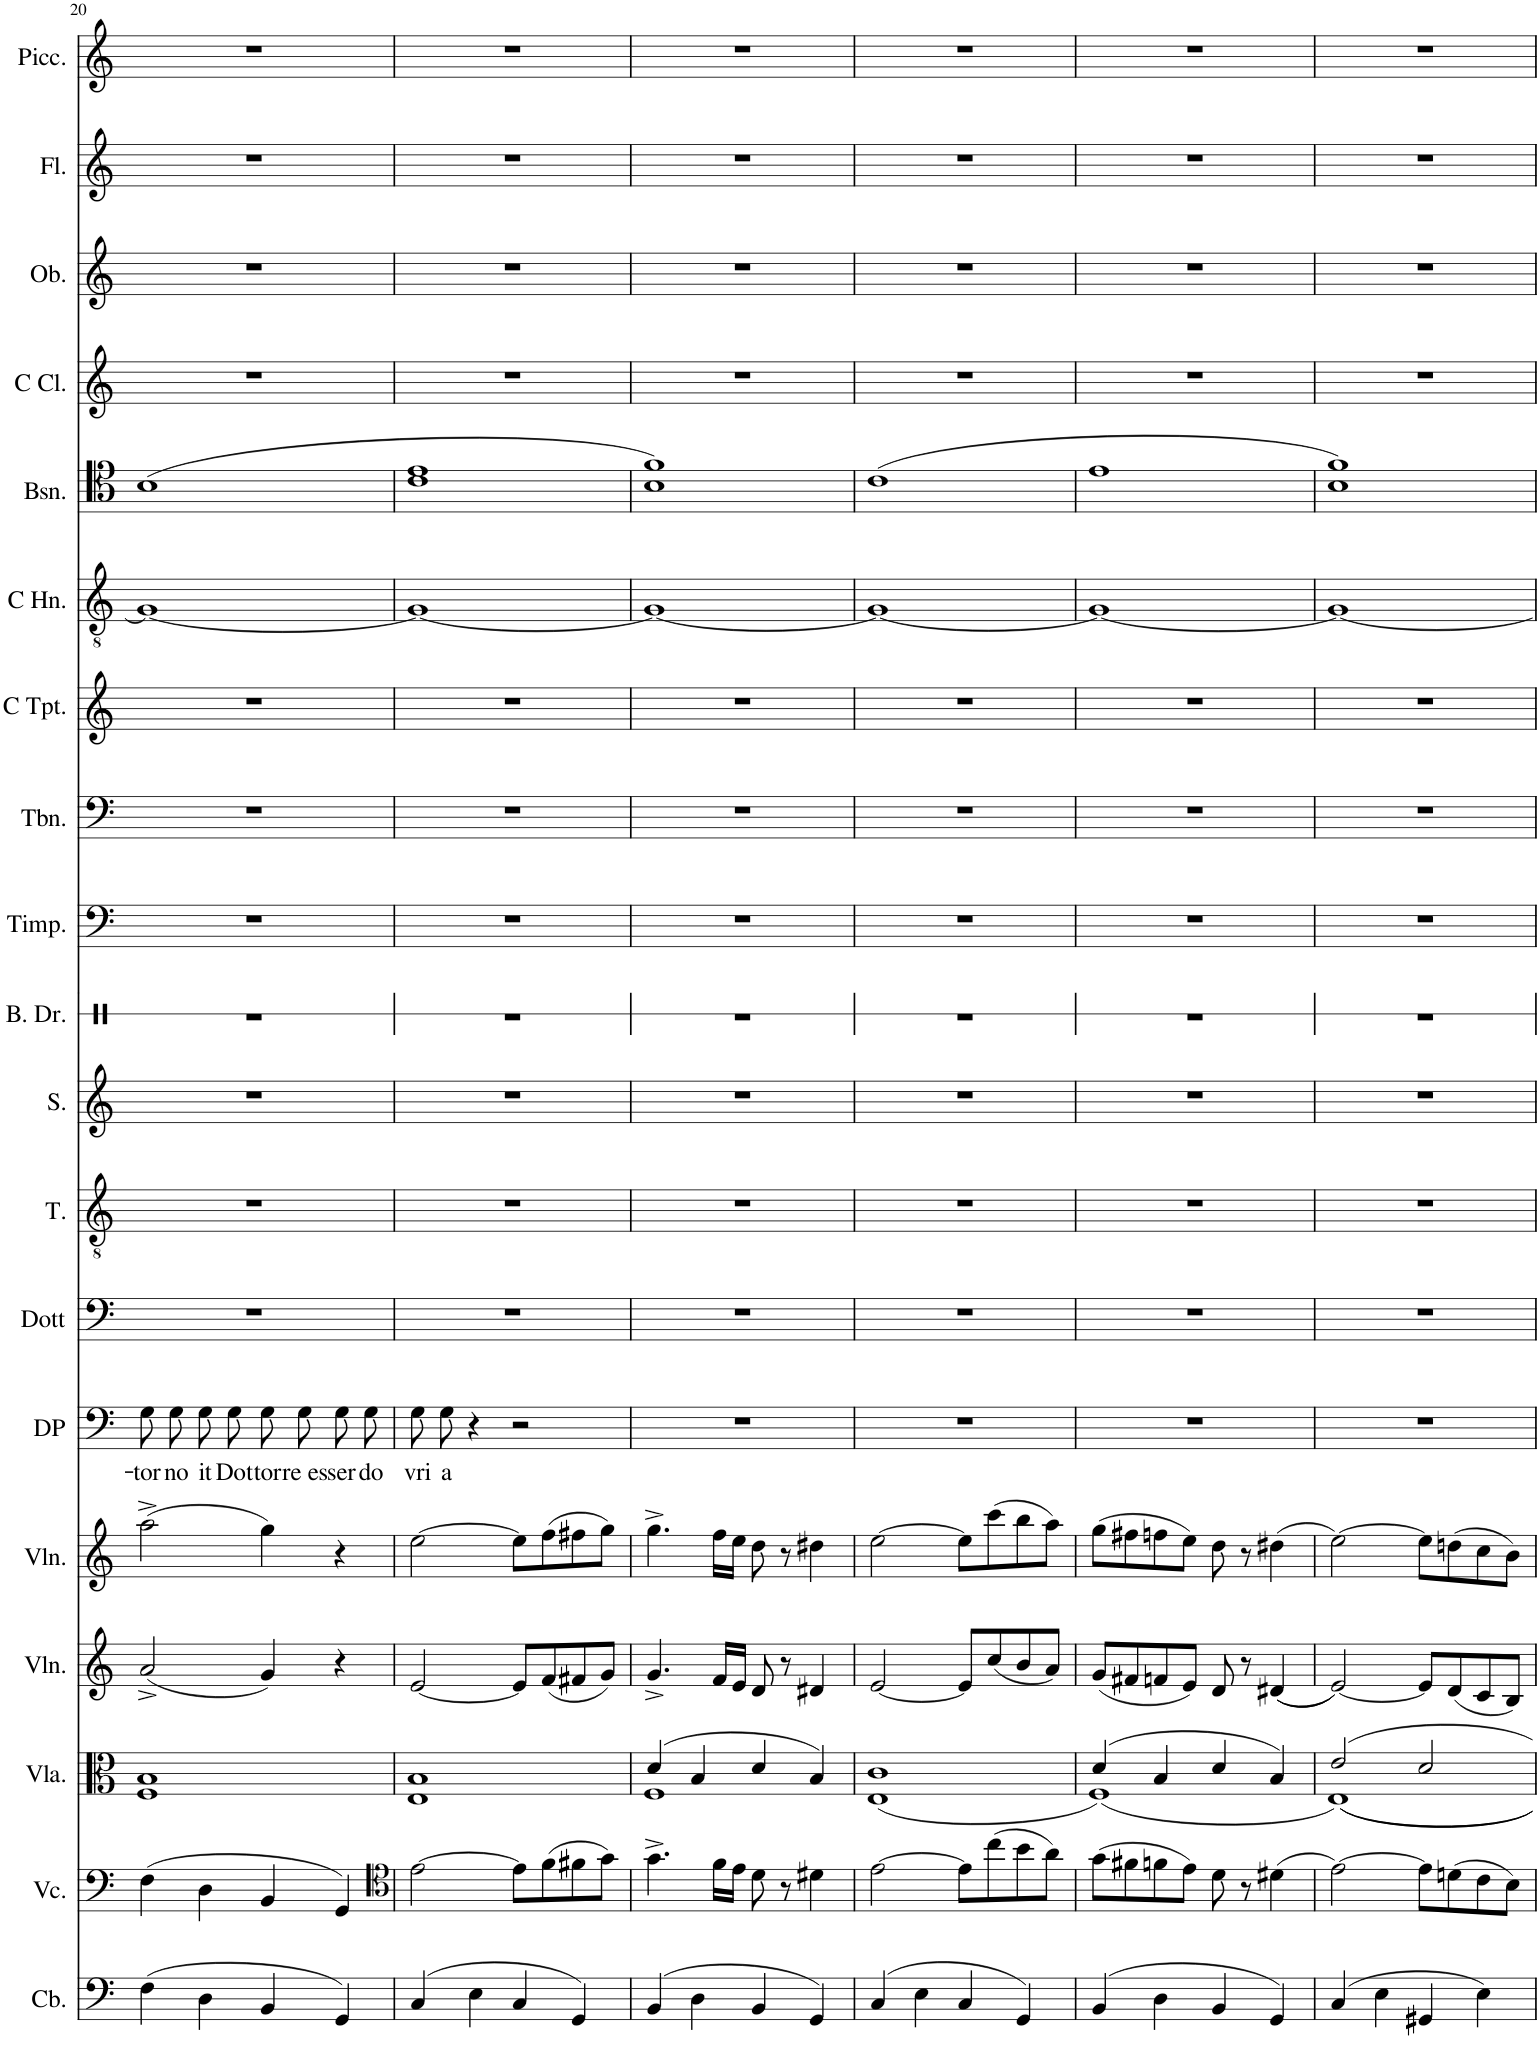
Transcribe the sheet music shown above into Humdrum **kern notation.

**kern	**kern	**kern	**kern	**kern	**kern	**text	**kern	**kern	**kern	**kern	**kern	**kern	**kern	**kern	**kern	**kern	**kern	**kern	**kern
*part19	*part18	*part17	*part16	*part15	*part14	*part14	*part13	*part12	*part11	*part10	*part9	*part8	*part7	*part6	*part5	*part4	*part3	*part2	*part1
*staff19	*staff18	*staff17	*staff16	*staff15	*staff14	*staff14	*staff13	*staff12	*staff11	*staff10	*staff9	*staff8	*staff7	*staff6	*staff5	*staff4	*staff3	*staff2	*staff1
*I"Contrabass	*I"Violoncello	*I"Viola	*I"Violin	*I"Violin	*I"Don Pasqule	*	*I"Dottore Malatesta	*I"Tenor	*I"Soprano	*I"Bass Drum	*I"Timpani	*I"Trombone	*I"C Trumpet	*I"Horn in C	*I"Bassoon	*I"C Clarinet	*I"Oboe	*I"Flute	*I"Piccolo
*I'Cb.	*I'Vc.	*I'Vla.	*I'Vln.	*I'Vln.	*I'DP	*	*I'Dott	*I'T.	*I'S.	*I'B. Dr.	*I'Timp.	*I'Tbn.	*I'C Tpt.	*	*I'Bsn.	*I'C Cl.	*I'Ob.	*I'Fl.	*I'Picc.
!!LO:PB:g=z
*clefF4	*clefF4	*clefC3	*clefG2	*clefG2	*clefF4	*	*clefF4	*clefGv2	*clefG2	*clefX	*clefF4	*clefF4	*clefG2	*clefGv2	*clefF4	*clefG2	*clefG2	*clefG2	*clefG2
*Trd7c12	*	*	*	*	*	*	*	*	*	*	*	*	*	*Trd7c12	*	*Trd1c2	*	*	*Trd-7c-12
*k[]	*k[]	*k[]	*k[]	*k[]	*k[]	*	*k[]	*k[]	*k[]	*k[]	*k[]	*k[]	*k[]	*k[]	*k[]	*k[]	*k[]	*k[]	*k[]
*M4/4	*M4/4	*M4/4	*M4/4	*M4/4	*M4/4	*	*M4/4	*M4/4	*M4/4	*M4/4	*M4/4	*M4/4	*M4/4	*M4/4	*M4/4	*M4/4	*M4/4	*M4/4	*M4/4
=20	=20	=20	=20	=20	=20	=20	=20	=20	=20	=20	=20	=20	=20	=20	=20	=20	=20	=20	=20
!	!	!	!	!	!	!LO:LY:b	!	!	!	!	!	!	!	!	!	!	!	!	!
(4F\	(4F\	1F 1B	(2a^/	(2aa^\	8G\L	-tor-	1r	1r	1r	1r	1r	1r	1r	1G_	(1B	1r	1r	1r	1r
!	!	!	!	!	!	!LO:LY:b	!	!	!	!	!	!	!	!	!	!	!	!	!
.	.	.	.	.	8G\J	-no	.	.	.	.	.	.	.	.	.	.	.	.	.
!	!	!	!	!	!	!LO:LY:b	!	!	!	!	!	!	!	!	!	!	!	!	!
4D\	4D\	.	.	.	8G\L	it	.	.	.	.	.	.	.	.	.	.	.	.	.
!	!	!	!	!	!	!LO:LY:b	!	!	!	!	!	!	!	!	!	!	!	!	!
.	.	.	.	.	8G\J	Dot-	.	.	.	.	.	.	.	.	.	.	.	.	.
!	!	!	!	!	!	!LO:LY:b	!	!	!	!	!	!	!	!	!	!	!	!	!
4BB/	4BB/	.	4g/)	4gg\)	8G\L	-tor-	.	.	.	.	.	.	.	.	.	.	.	.	.
!	!	!	!	!	!	!LO:LY:b	!	!	!	!	!	!	!	!	!	!	!	!	!
.	.	.	.	.	8G\J	-re es-	.	.	.	.	.	.	.	.	.	.	.	.	.
!	!	!	!	!	!	!LO:LY:b	!	!	!	!	!	!	!	!	!	!	!	!	!
4GG/)	4GG/)	.	4r	4r	8G\L	-ser	.	.	.	.	.	.	.	.	.	.	.	.	.
!	!	!	!	!	!	!LO:LY:b	!	!	!	!	!	!	!	!	!	!	!	!	!
.	.	.	.	.	8G\J	do	.	.	.	.	.	.	.	.	.	.	.	.	.
=21	=21	=21	=21	=21	=21	=21	=21	=21	=21	=21	=21	=21	=21	=21	=21	=21	=21	=21	=21
*	*clefC4	*	*	*	*	*	*	*	*	*	*	*	*	*	*	*	*	*	*
!	!	!	!	!	!	!LO:LY:b	!	!	!	!	!	!	!	!	!	!	!	!	!
(4C/	[2e\	1E 1B	[2e/	[2ee\	8G\L	vri	1r	1r	1r	1r	1r	1r	1r	1G_	1c 1e	1r	1r	1r	1r
!	!	!	!	!	!	!LO:LY:b	!	!	!	!	!	!	!	!	!	!	!	!	!
.	.	.	.	.	8G\J	a	.	.	.	.	.	.	.	.	.	.	.	.	.
4E\	.	.	.	.	4r	.	.	.	.	.	.	.	.	.	.	.	.	.	.
4C/	8e\L]	.	8e/L]	8ee\L]	2r	.	.	.	.	.	.	.	.	.	.	.	.	.	.
.	(8f\	.	(8f/	(8ff\	.	.	.	.	.	.	.	.	.	.	.	.	.	.	.
4GG/)	8f#X\	.	8f#X/	8ff#X\	.	.	.	.	.	.	.	.	.	.	.	.	.	.	.
.	8g\J)	.	8g/J)	8gg\J)	.	.	.	.	.	.	.	.	.	.	.	.	.	.	.
=22	=22	=22	=22	=22	=22	=22	=22	=22	=22	=22	=22	=22	=22	=22	=22	=22	=22	=22	=22
*	*	*^	*	*	*	*	*	*	*	*	*	*	*	*	*	*	*	*	*
(4BB/	4.g^\	(4d/	1F	4.g^/	4.gg^\	1r	.	1r	1r	1r	1r	1r	1r	1r	1G_	1B 1f)	1r	1r	1r	1r
4D\	.	4B/	.	.	.	.	.	.	.	.	.	.	.	.	.	.	.	.	.	.
.	16f\LL	.	.	16f/LL	16ff\LL	.	.	.	.	.	.	.	.	.	.	.	.	.	.	.
.	16e\JJ	.	.	16e/JJ	16ee\JJ	.	.	.	.	.	.	.	.	.	.	.	.	.	.	.
4BB/	8d\	4d/	.	8d/	8dd\	.	.	.	.	.	.	.	.	.	.	.	.	.	.	.
.	8r	.	.	8r	8r	.	.	.	.	.	.	.	.	.	.	.	.	.	.	.
4GG/)	4d#X\	4B/)	.	4d#X/	4dd#X\	.	.	.	.	.	.	.	.	.	.	.	.	.	.	.
=23	=23	=23	=23	=23	=23	=23	=23	=23	=23	=23	=23	=23	=23	=23	=23	=23	=23	=23	=23	=23
(4C/	[2e\	1c	(1E	[2e/	[2ee\	1r	.	1r	1r	1r	1r	1r	1r	1r	1G_	(1c	1r	1r	1r	1r
4E\	.	.	.	.	.	.	.	.	.	.	.	.	.	.	.	.	.	.	.	.
4C/	8e\L]	.	.	8e/L]	8ee\L]	.	.	.	.	.	.	.	.	.	.	.	.	.	.	.
.	(8cc\	.	.	(8cc/	(8ccc\	.	.	.	.	.	.	.	.	.	.	.	.	.	.	.
4GG/)	8b\	.	.	8b/	8bb\	.	.	.	.	.	.	.	.	.	.	.	.	.	.	.
.	8a\J)	.	.	8a/J)	8aa\J)	.	.	.	.	.	.	.	.	.	.	.	.	.	.	.
=24	=24	=24	=24	=24	=24	=24	=24	=24	=24	=24	=24	=24	=24	=24	=24	=24	=24	=24	=24	=24
(4BB/	(8g\L	(4d/	(1F)	(8g/L	(8gg\L	1r	.	1r	1r	1r	1r	1r	1r	1r	1G_	1e	1r	1r	1r	1r
.	8f#X\	.	.	8f#X/	8ff#X\	.	.	.	.	.	.	.	.	.	.	.	.	.	.	.
4D\	8fn\	4B/	.	8fn/	8ffn\	.	.	.	.	.	.	.	.	.	.	.	.	.	.	.
.	8e\J)	.	.	8e/J)	8ee\J)	.	.	.	.	.	.	.	.	.	.	.	.	.	.	.
4BB/	8d\	4d/	.	8d/	8dd\	.	.	.	.	.	.	.	.	.	.	.	.	.	.	.
.	8r	.	.	8r	8r	.	.	.	.	.	.	.	.	.	.	.	.	.	.	.
4GG/)	(4d#X\	4B/)	.	((4d#X/	(4dd#X\	.	.	.	.	.	.	.	.	.	.	.	.	.	.	.
=25	=25	=25	=25	=25	=25	=25	=25	=25	=25	=25	=25	=25	=25	=25	=25	=25	=25	=25	=25	=25
(4C/	[2e\)	2e/	1E)	[2e/))	[2ee\)	1r	.	1r	1r	1r	1r	1r	1r	1r	1G_	1B 1f)	1r	1r	1r	1r
4E\	.	.	.	.	.	.	.	.	.	.	.	.	.	.	.	.	.	.	.	.
4GG#X/	8e\L]	2d/	.	8e/L]	8ee\L]	.	.	.	.	.	.	.	.	.	.	.	.	.	.	.
.	(8dn\	.	.	(8d/	(8ddn\	.	.	.	.	.	.	.	.	.	.	.	.	.	.	.
4E\)	8c\	.	.	8c/	8cc\	.	.	.	.	.	.	.	.	.	.	.	.	.	.	.
.	8B\J)	.	.	8B/J)	8b\J)	.	.	.	.	.	.	.	.	.	.	.	.	.	.	.
*	*	*v	*v	*	*	*	*	*	*	*	*	*	*	*	*	*	*	*	*	*
=	=	=	=	=	=	=	=	=	=	=	=	=	=	=	=	=	=	=	=
*-	*-	*-	*-	*-	*-	*-	*-	*-	*-	*-	*-	*-	*-	*-	*-	*-	*-	*-	*-
